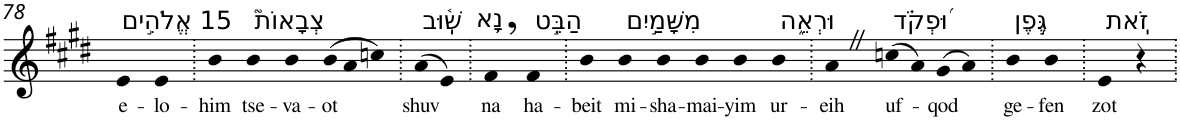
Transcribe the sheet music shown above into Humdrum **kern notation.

**kern	**text
*part1	*part1
*staff1	*staff1
*I"Piano	*
*I'Pno	*
!!LO:PB:g=z
*clefG2	*
*k[f#c#g#d#]	*
*E:	*
=78	=78
!LO:TX:a:t=15 אֱלֹהִ֣ים	!
!	!LO:LY:b
4e	e-
!	!LO:LY:b
4e	-lo-
=79.	=79.
!	!LO:LY:b
4b	-him
!LO:TX:a:t=צְבָאוֹת֮	!
!	!LO:LY:b
4b	tse-
!	!LO:LY:b
4b	-va-
*Xtuplet	*
!	!LO:LY:b
(>12b	-ot
12a	.
12ccn)	.
=80.	=80.
!LO:TX:a:t=שֽׁ֫וּב	!
!	!LO:LY:b
(>8a	shuv
8e)	.
=81.	=81.
!LO:TX:a:t=נָ֥א	!
!	!LO:LY:b
4f#,	na
!LO:TX:a:t=הַבֵּ֣ט	!
!	!LO:LY:b
4f#	ha-
=82.	=82.
!	!LO:LY:b
4b	-beit
!LO:TX:a:t=מִשָּׁמַ֣יִם	!
!	!LO:LY:b
4b	mi-
!	!LO:LY:b
4b	-sha-
!	!LO:LY:b
4b	-mai-
!	!LO:LY:b
4b	-yim
!LO:TX:a:t=וּרְאֵ֑ה	!
!	!LO:LY:b
4b	ur-
=83.	=83.
!	!LO:LY:b
4aZ	-eih
!LO:TX:a:t=וּ֝פְקֹ֗ד	!
!	!LO:LY:b
(>8ccn	uf-
8a)	.
!	!LO:LY:b
(>8g#	-qod
8a)	.
=84.	=84.
!LO:TX:a:t=גֶּ֣פֶן	!
!	!LO:LY:b
4b	ge-
!	!LO:LY:b
4b	-fen
=85.	=85.
!LO:TX:a:t=זֹֽאת	!
!	!LO:LY:b
4e	zot
4r	.
=.	=.
*-	*-
